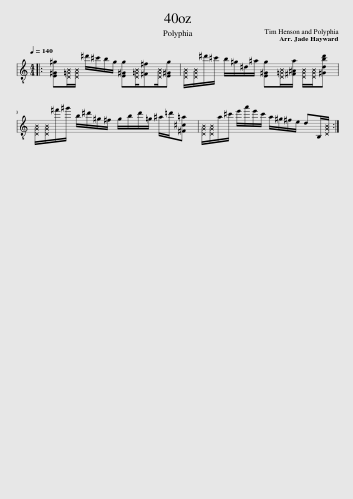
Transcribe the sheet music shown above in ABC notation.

X:1
%%score 1 2
L:1/8
Q:1/4=140
M:4/4
I:linebreak $
K:C
V:1 treble-8
V:2 treble-8
V:1
|: [E^G^g][D=GB]/[DGB]/ ^d'/^c'/b/g/ [E^Gg][D=GB]/[^F^f][DGB]/[E^Gg] | [DGB]/[DGB]/^d'/^c'/ b/^g/^d/^a/ [E^Gg][D=GB]/[^F^Aa]/ [DGB]/[DGB]/[^Gdbd'] |$ [DGB]/[DGB]/^f'/^g'/ b/^d'/^g/^f/ g/b/d'/=g/ ^a/=d'/[^F^c=a] | [DGB]/[DGB]/a/^c'/ e'/a'/e'/c'/ a/^g/^f/e/ dB,/[DGB]/ :| %4
V:2
|: z [DGB]/ [DGB]/ z/ z/ z/ z/ z [DGB]/ z [DGB]/ z | [DGB]/ [DGB]/ z/ z/ z/ z/ z/ z/ z [DGB]/ z/ [DGB]/ [DGB]/ z |$ [DGB]/ [DGB]/ z/ z/ z/ z/ z/ z/ z/ z/ z/ z/ z/ z/ z | [DGB]/ [DGB]/ z/ z/ z/ z/ z/ z/ z/ z/ z/ z/ z z/ [DGB]/ :| %4
